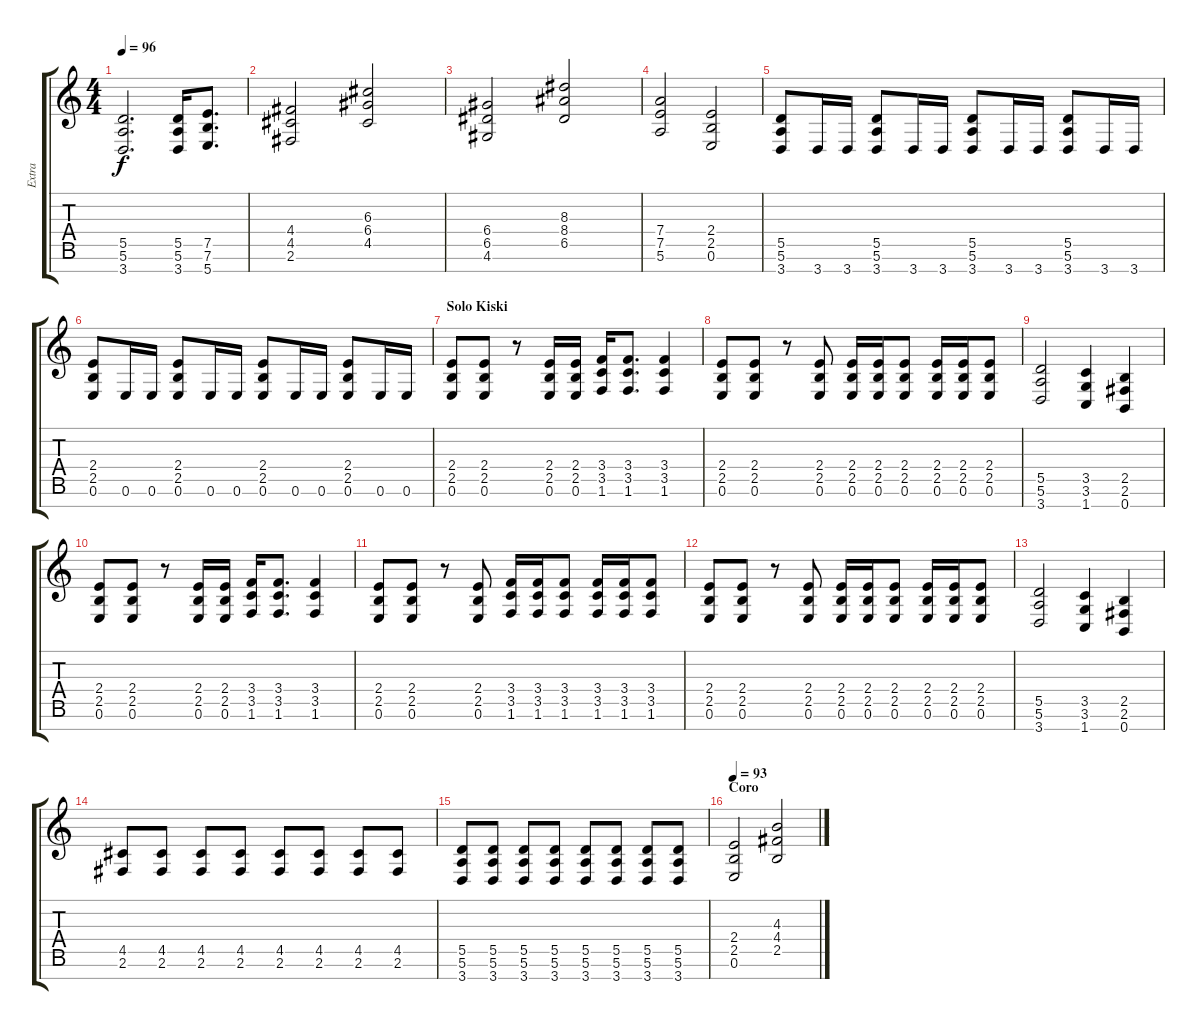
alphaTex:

\track ("Extra" "Extra") {instrument distortionguitar}
\staff {score tabs}
\tuning (E4 B3 G3 D3 A2 E2 B1) {hide}
\ts (4 4)
\tempo 96
\clef g2
\ks c
(5.5 5.6 3.7).2{d dy f} (5.5 5.6 3.7).16 (7.5 7.6 5.7).8{d} |
(4.4 4.5 2.6).2{volume 10 instrument distortionguitar} (6.3 6.4 4.5).2 |
(6.4 6.5 4.6).2 (8.3 8.4 6.5).2 |
(7.4 7.5 5.6).2 (2.4 2.5 0.6).2 |
(5.5 5.6 3.7).8 3.7.16 3.7.16 (5.5 5.6 3.7).8 3.7.16 3.7.16 (5.5 5.6 3.7).8 3.7.16 3.7.16 (5.5 5.6 3.7).8 3.7.16 3.7.16 |
(2.4 2.5 0.6).8 0.6.16 0.6.16 (2.4 2.5 0.6).8 0.6.16 0.6.16 (2.4 2.5 0.6).8 0.6.16 0.6.16 (2.4 2.5 0.6).8 0.6.16 0.6.16 |
\section ("" "Solo Kiski")
(2.4 2.5 0.6).8{volume 13} (2.4 2.5 0.6).8 r.8 (2.4 2.5 0.6).16 (2.4 2.5 0.6).16 (3.4 3.5 1.6).16 (3.4 3.5 1.6).8{d} (3.4 3.5 1.6).4 |
(2.4 2.5 0.6).8 (2.4 2.5 0.6).8 r.8 (2.4 2.5 0.6).8 (2.4 2.5 0.6).16 (2.4 2.5 0.6).16 (2.4 2.5 0.6).8 (2.4 2.5 0.6).16 (2.4 2.5 0.6).16 (2.4 2.5 0.6).8 |
(5.5 5.6 3.7).2 (3.5 3.6 1.7).4 (2.5 2.6 0.7).4 |
(2.4 2.5 0.6).8{volume 13} (2.4 2.5 0.6).8 r.8 (2.4 2.5 0.6).16 (2.4 2.5 0.6).16 (3.4 3.5 1.6).16 (3.4 3.5 1.6).8{d} (3.4 3.5 1.6).4 |
(2.4 2.5 0.6).8 (2.4 2.5 0.6).8 r.8 (2.4 2.5 0.6).8 (3.4 3.5 1.6).16 (3.4 3.5 1.6).16 (3.4 3.5 1.6).8 (3.4 3.5 1.6).16 (3.4 3.5 1.6).16 (3.4 3.5 1.6).8 |
(2.4 2.5 0.6).8 (2.4 2.5 0.6).8 r.8 (2.4 2.5 0.6).8 (2.4 2.5 0.6).16 (2.4 2.5 0.6).16 (2.4 2.5 0.6).8 (2.4 2.5 0.6).16 (2.4 2.5 0.6).16 (2.4 2.5 0.6).8 |
(5.5 5.6 3.7).2 (3.5 3.6 1.7).4 (2.5 2.6 0.7).4 |
(4.5 2.6).8 (4.5 2.6).8 (4.5 2.6).8 (4.5 2.6).8 (4.5 2.6).8 (4.5 2.6).8 (4.5 2.6).8 (4.5 2.6).8 |
(5.5 5.6 3.7).8 (5.5 5.6 3.7).8 (5.5 5.6 3.7).8 (5.5 5.6 3.7).8 (5.5 5.6 3.7).8 (5.5 5.6 3.7).8 (5.5 5.6 3.7).8 (5.5 5.6 3.7).8 |
\section ("" "Coro")
\tempo 93
(2.4 2.5 0.6).2 (4.3 4.4 2.5).2
